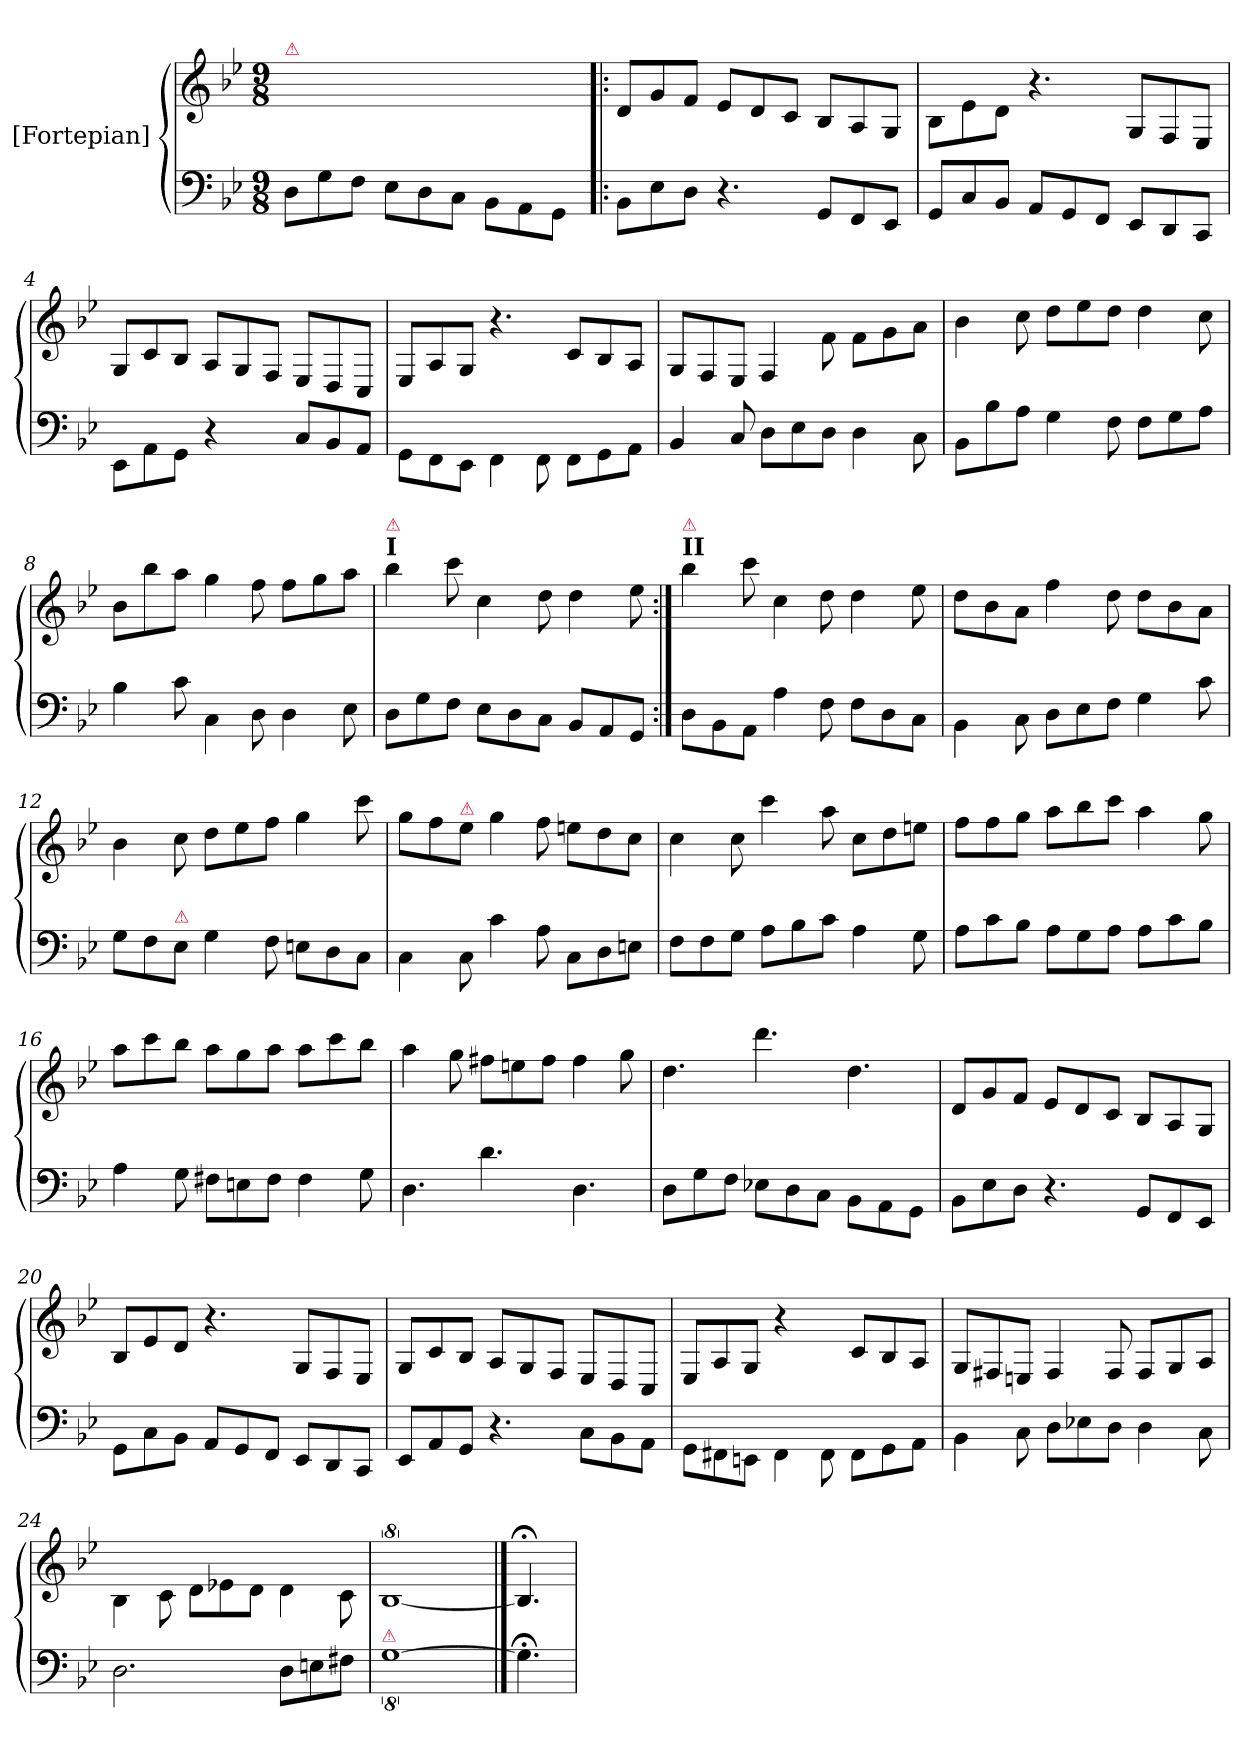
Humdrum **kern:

**kern	**kern
*part2	*part1
*staff2	*staff1
*I"[Fortepian]	*I"[Fortepian]
*clefF4	*clefG2
*k[b-e-]	*k[b-e-]
*g:	*g:
*M9/8	*M9/8
=1	=1
!	!LO:TX:a:color=crimson:t=⚠
8D\L	8%9ryy
8G\	.
8F\J	.
8E-\L	.
8D\	.
8C\J	.
8BB-\L	.
8AA\	.
8GG\J	.
=2!|:	=2!|:
8BB-\L	8d/L
8E-\	8g/
8D\J	8f/J
4.r	8e-/L
.	8d/
.	8c/J
8GG/L	8B-/L
8FF/	8A/
8EE-/J	8G/J
=3	=3
8GG/L	8B-\L
8C/	8e-\
8BB-/J	8d\J
8AA/L	4.r
8GG/	.
8FF/J	.
8EE-/L	8G/L
8DD/	8F/
8CC/J	8E-/J
=4	=4
8EE-\L	8G/L
8AA\	8c/
8GG\J	8B-/J
!LO:N:vis=4	!
4.r	8A/L
.	8G/
.	8F/J
8C/L	8E-/L
8BB-/	8D/
8AA/J	8C/J
=5	=5
8GG\L	8E-/L
8FF\	8A/
8EE-\J	8G/J
4FF\	4.r
8FF\	.
8FF\L	8c/L
8GG\	8B-/
8AA\J	8A/J
=6	=6
4BB-/	8G/L
.	8F/
8C/	8E-/J
8D\L	4F/
8E-\	.
8D\J	8f\
4D\	8f\L
.	8g\
8C\	8a\J
=7	=7
8BB-\L	4b-\
8B-\	.
8A\J	8cc\
4G\	8dd\L
.	8ee-\
8F\	8dd\J
8F\L	4dd\
8G\	.
8A\J	8cc\
=8	=8
4B-\	8b-\L
.	8bb-\
8c\	8aa\J
4C\	4gg\
8D\	8ff\
4D\	8ff\L
.	8gg\
8E-\	8aa\J
=9	=9
!	!LO:TX:a:B:t=I
!	!LO:TX:a:color=crimson:t=⚠
8D\L	4bb-\
8G\	.
8F\J	8ccc\
8E-\L	4cc\
8D\	.
8C\J	8dd\
8BB-/L	4dd\
8AA/	.
8GG/J	8ee-\
=10:|!	=10:|!
!	!LO:TX:a:B:t=II
!	!LO:TX:a:color=crimson:t=⚠
8D\L	4bb-\
8BB-\	.
8AA\J	8ccc\
4A\	4cc\
8F\	8dd\
8F\L	4dd\
8D\	.
8C\J	8ee-\
=11	=11
4BB-\	8dd\L
.	8b-\
8C\	8a\J
8D\L	4ff\
8E-\	.
8F\J	8dd\
4G\	8dd\L
.	8b-\
8c\	8a\J
=12	=12
8G\L	4b-\
8F\	.
!LO:TX:a:color=crimson:t=⚠	!
8E-\J	8cc\
4G\	8dd\L
.	8ee-\
8F\	8ff\J
8En\L	4gg\
8D\	.
8C\J	8ccc\
=13	=13
4C\	8gg\L
.	8ff\
!	!LO:TX:a:color=crimson:t=⚠
8C\	8ee-\J
4c\	4gg\
8A\	8ff\
8C\L	8een\L
8D\	8dd\
8En\J	8cc\J
=14	=14
8F\L	4cc\
8F\	.
8G\J	8cc\
8A\L	4ccc\
8B-\	.
8c\J	8aa\
4A\	8cc\L
.	8dd\
8G\	8een\J
=15	=15
8A\L	8ff\L
8c\	8ff\
8B-\J	8gg\J
8A\L	8aa\L
8G\	8bb-\
8A\J	8ccc\J
8A\L	4aa\
8c\	.
8B-\J	8gg\
=16	=16
4A\	8aa\L
.	8ccc\
8G\	8bb-\J
8F#X\L	8aa\L
8En\	8gg\
8F#\J	8aa\J
4F#\	8aa\L
.	8ccc\
8G\	8bb-\J
=17	=17
4.D\	4aa\
.	8gg\
4.d\	8ff#X\L
.	8een\
.	8ff#\J
4.D\	4ff#\
.	8gg\
=18	=18
8D\L	4.dd\
8G\	.
8F\J	.
8E-X\L	4.ddd\
8D\	.
8C\J	.
8BB-\L	4.dd\
8AA\	.
8GG\J	.
=19	=19
8BB-\L	8d/L
8E-\	8g/
8D\J	8f/J
4.r	8e-/L
.	8d/
.	8c/J
8GG/L	8B-/L
8FF/	8A/
8EE-/J	8G/J
=20	=20
8GG\L	8B-/L
8C\	8e-/
8BB-\J	8d/J
8AA/L	4.r
8GG/	.
8FF/J	.
8EE-/L	8G/L
8DD/	8F/
8CC/J	8E-/J
=21	=21
8EE-/L	8G/L
8AA/	8c/
8GG/J	8B-/J
4.r	8A/L
.	8G/
.	8F/J
8C\L	8E-/L
8BB-\	8D/
8AA\J	8C/J
=22	=22
8GG\L	8E-/L
8FF#X\	8A/
8EEn\J	8G/J
!	!LO:N:vis=4
4FF#\	4.r
8FF#\	.
8FF#\L	8c/L
8GG\	8B-/
8AA\J	8A/J
=23	=23
4BB-\	8G/L
.	8F#X/
8C\	8En/J
8D\L	4F#/
8E-X\	.
8D\J	8F#/
4D\	8F#/L
.	8G/
8C\	8A/J
=24	=24
2.D\	4B-\
.	8c\
.	8d\L
.	8e-X\
.	8d\J
8D\L	4d\
8En\	.
8F#X\J	8c\
=25	=25
!LO:TX:a:color=crimson:t=⚠	!
[8%9G	[8%9B-
==26	==26
4.G;]	4.B-;<]
=	=
*-	*-
